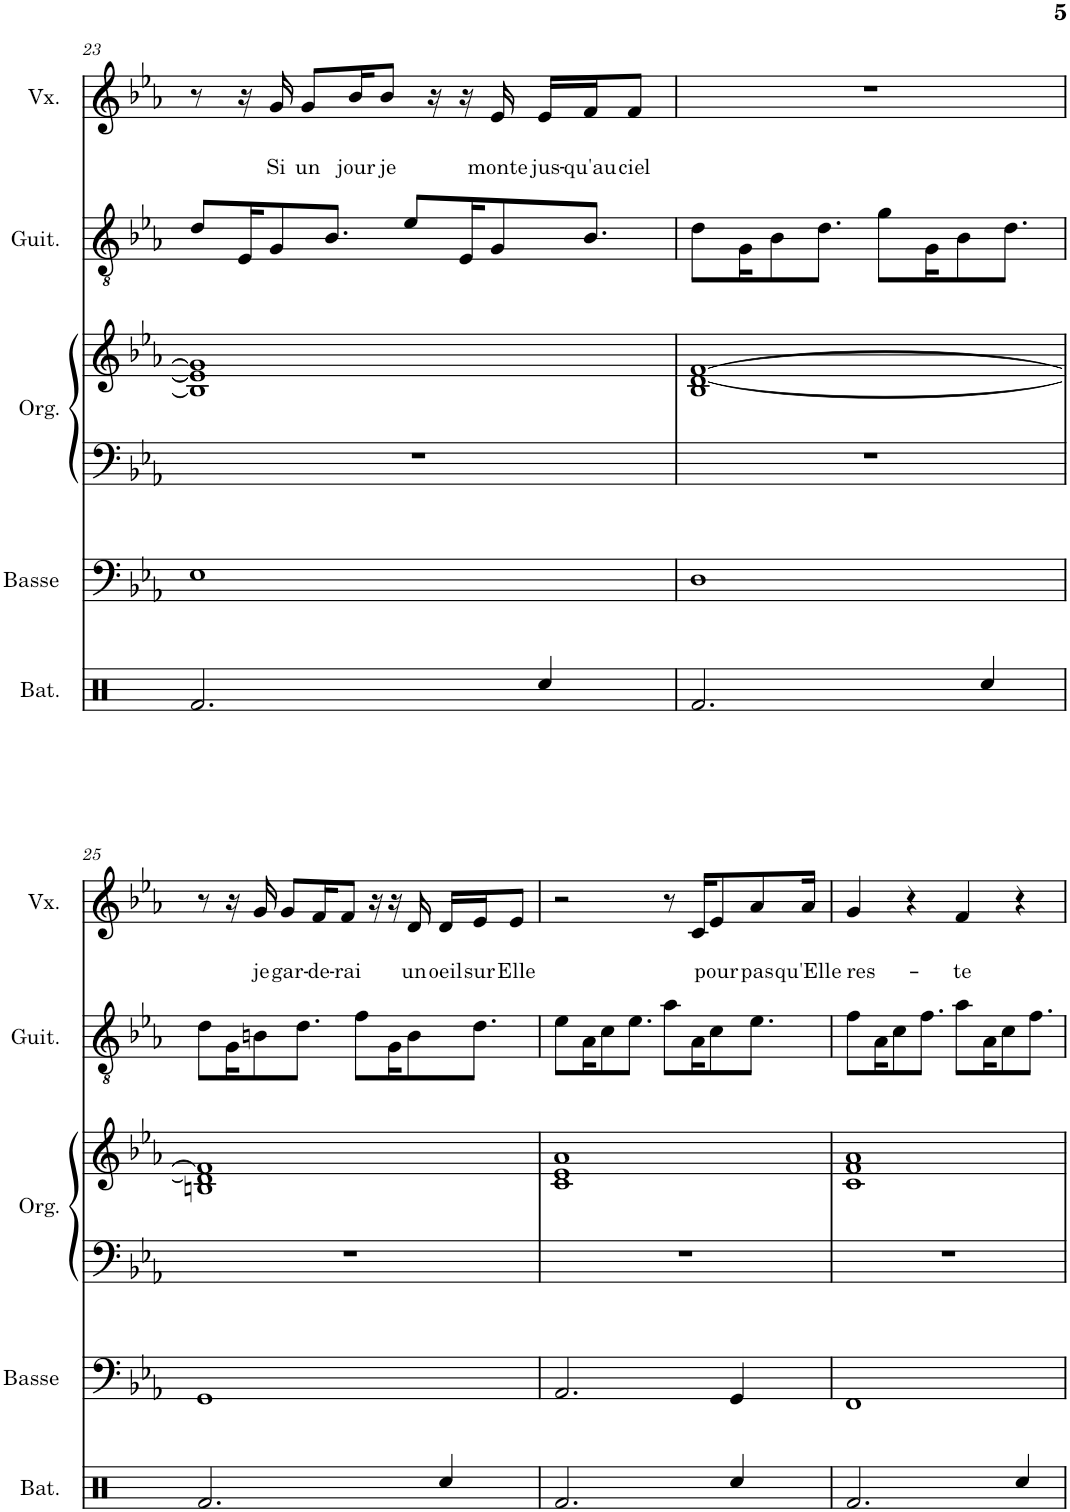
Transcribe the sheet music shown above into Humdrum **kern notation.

**kern	**kern	**kern	**kern	**kern	**kern	**text	**text
*part5	*part4	*part3	*part3	*part2	*part1	*part1	*part1
*staff6	*staff5	*staff4	*staff3	*staff2	*staff1	*staff1	*staff1
*I"Batterie	*I"Basse acoustique	*I"Orgue	*	*I"Guitare classique	*I"Voix	*	*
*I'Bat.	*I'Basse	*I'Org.	*	*I'Guit.	*I'Vx.	*	*
!!LO:PB:g=z
*clefX	*clefF4	*clefF4	*clefG2	*clefGv2	*clefG2	*	*
*	*Trd7c12	*	*	*	*	*	*
*k[]	*k[b-e-a-]	*k[b-e-a-]	*k[b-e-a-]	*k[b-e-a-]	*k[b-e-a-]	*	*
*M4/4	*M4/4	*M4/4	*M4/4	*M4/4	*M4/4	*	*
=23	=23	=23	=23	=23	=23	=23	=23
2.Rf/	1E-	1r	1B-] 1e-] 1g]	8d/L	8r	.	.
.	.	.	.	16E-/K	16r	.	.
!	!	!	!	!	!	!	!LO:LY:b
.	.	.	.	8G/	16g/	.	Si
!	!	!	!	!	!	!	!LO:LY:b
.	.	.	.	.	8g/L	.	un
.	.	.	.	8.B-/J	.	.	.
!	!	!	!	!	!	!	!LO:LY:b
.	.	.	.	.	16b-/K	.	jour
!	!	!	!	!	!	!	!LO:LY:b
.	.	.	.	.	8b-/J	.	je
.	.	.	.	8e-/L	.	.	.
.	.	.	.	.	16r	.	.
.	.	.	.	16E-/K	16r	.	.
!	!	!	!	!	!	!	!LO:LY:b
.	.	.	.	8G/	16e-/	.	monte
!	!	!	!	!	!	!	!LO:LY:b
4Rcc/	.	.	.	.	16e-/LL	.	jus-
!	!	!	!	!	!	!	!LO:LY:b
.	.	.	.	8.B-/J	16f/J	.	-qu'au
!	!	!	!	!	!	!	!LO:LY:b
.	.	.	.	.	8f/J	.	ciel
=24	=24	=24	=24	=24	=24	=24	=24
2.Rf/	1D	1r	1B- [1d [1f	8d\L	1r	.	.
.	.	.	.	16G\K	.	.	.
.	.	.	.	8B-\	.	.	.
.	.	.	.	8.d\J	.	.	.
.	.	.	.	8g\L	.	.	.
.	.	.	.	16G\K	.	.	.
.	.	.	.	8B-\	.	.	.
4Rcc/	.	.	.	.	.	.	.
.	.	.	.	8.d\J	.	.	.
!!LO:LB:g=z
=25	=25	=25	=25	=25	=25	=25	=25
2.Rf/	1GG	1r	1Bn 1d] 1f]	8d\L	8r	.	.
.	.	.	.	16G\K	16r	.	.
!	!	!	!	!	!	!	!LO:LY:b
.	.	.	.	8Bn\	16g/	.	je
!	!	!	!	!	!	!	!LO:LY:b
.	.	.	.	.	8g/L	.	gar-
.	.	.	.	8.d\J	.	.	.
!	!	!	!	!	!	!	!LO:LY:b
.	.	.	.	.	16f/K	.	-de-
!	!	!	!	!	!	!	!LO:LY:b
.	.	.	.	.	8f/J	.	-rai
.	.	.	.	8f\L	.	.	.
.	.	.	.	.	16r	.	.
.	.	.	.	16G\K	16r	.	.
!	!	!	!	!	!	!	!LO:LY:b
.	.	.	.	8B\	16d/	.	un
!	!	!	!	!	!	!	!LO:LY:b
4Rcc/	.	.	.	.	16d/LL	.	oeil
!	!	!	!	!	!	!	!LO:LY:b
.	.	.	.	8.d\J	16e-/J	.	sur
!	!	!	!	!	!	!	!LO:LY:b
.	.	.	.	.	8e-/J	.	Elle
=26	=26	=26	=26	=26	=26	=26	=26
2.Rf/	2.AA-/	1r	1c 1e- 1a-	8e-\L	2r	.	.
.	.	.	.	16A-\K	.	.	.
.	.	.	.	8c\	.	.	.
.	.	.	.	8.e-\J	.	.	.
.	.	.	.	8a-\L	8r	.	.
.	.	.	.	16A-\K	16c/KL	.	.
!	!	!	!	!	!	!	!LO:LY:b
.	.	.	.	8c\	8e-/	.	pour
4Rcc/	4GG/	.	.	.	.	.	.
!	!	!	!	!	!	!	!LO:LY:b
.	.	.	.	8.e-\J	8a-/	.	pas
!	!	!	!	!	!	!	!LO:LY:b
.	.	.	.	.	16a-/Jk	.	qu'Elle
=27	=27	=27	=27	=27	=27	=27	=27
!	!	!	!	!	!	!	!LO:LY:b
2.Rf/	1FF	1r	1c 1f 1a-	8f\L	4g/	.	res-
.	.	.	.	16A-\K	.	.	.
.	.	.	.	8c\	.	.	.
.	.	.	.	.	4r	.	.
.	.	.	.	8.f\J	.	.	.
!	!	!	!	!	!	!	!LO:LY:b
.	.	.	.	8a-\L	4f/	.	-te
.	.	.	.	16A-\K	.	.	.
.	.	.	.	8c\	.	.	.
4Rcc/	.	.	.	.	4r	.	.
.	.	.	.	8.f\J	.	.	.
=	=	=	=	=	=	=	=
*-	*-	*-	*-	*-	*-	*-	*-
